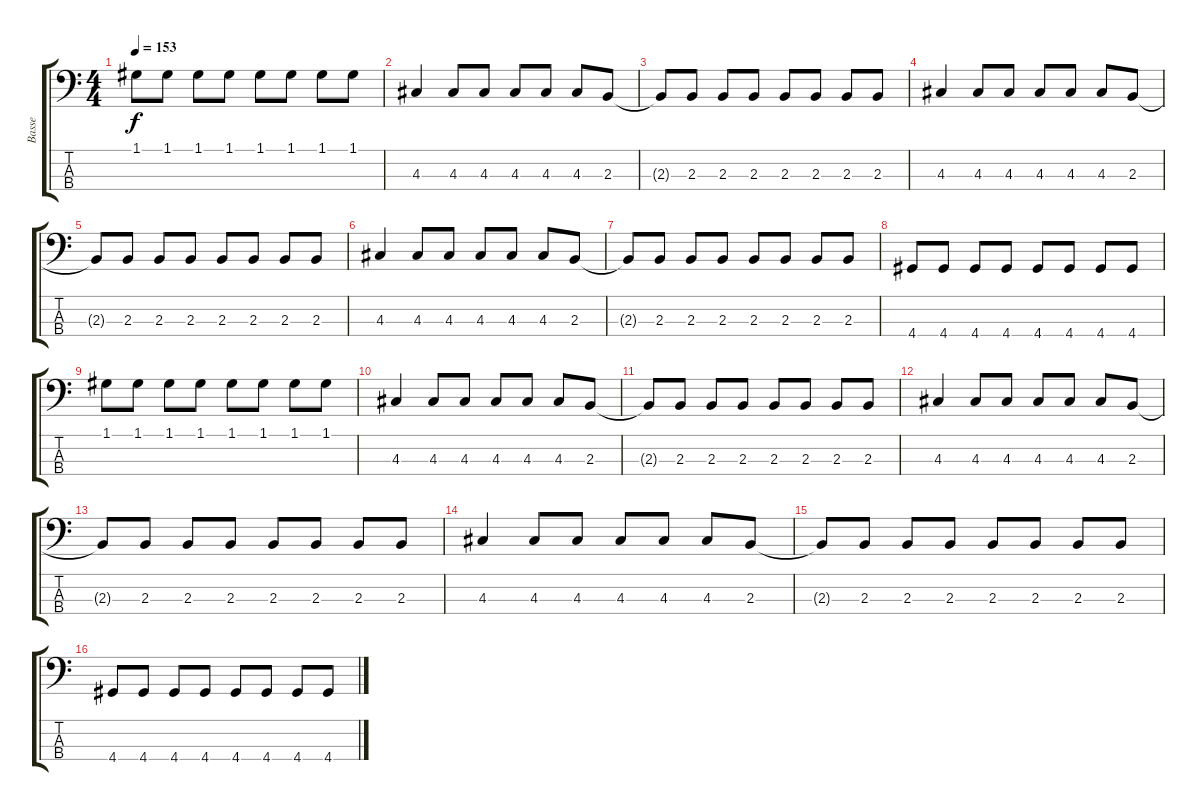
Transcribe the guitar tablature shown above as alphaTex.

\track ("Basse" "Basse") {instrument electricbassfinger}
\staff {score tabs}
\tuning (G2 D2 A1 E1) {hide}
\ts (4 4)
\tempo 153
\clef f4
\ks c
1.1.8{dy f} 1.1.8 1.1.8 1.1.8 1.1.8 1.1.8 1.1.8 1.1.8 |
4.3.4 4.3.8 4.3.8 4.3.8 4.3.8 4.3.8 2.3.8 |
2.3{t}.8 2.3.8 2.3.8 2.3.8 2.3.8 2.3.8 2.3.8 2.3.8 |
4.3.4 4.3.8 4.3.8 4.3.8 4.3.8 4.3.8 2.3.8 |
2.3{t}.8 2.3.8 2.3.8 2.3.8 2.3.8 2.3.8 2.3.8 2.3.8 |
4.3.4 4.3.8 4.3.8 4.3.8 4.3.8 4.3.8 2.3.8 |
2.3{t}.8 2.3.8 2.3.8 2.3.8 2.3.8 2.3.8 2.3.8 2.3.8 |
4.4.8 4.4.8 4.4.8 4.4.8 4.4.8 4.4.8 4.4.8 4.4.8 |
1.1.8 1.1.8 1.1.8 1.1.8 1.1.8 1.1.8 1.1.8 1.1.8 |
4.3.4 4.3.8 4.3.8 4.3.8 4.3.8 4.3.8 2.3.8 |
2.3{t}.8 2.3.8 2.3.8 2.3.8 2.3.8 2.3.8 2.3.8 2.3.8 |
4.3.4 4.3.8 4.3.8 4.3.8 4.3.8 4.3.8 2.3.8 |
2.3{t}.8 2.3.8 2.3.8 2.3.8 2.3.8 2.3.8 2.3.8 2.3.8 |
4.3.4 4.3.8 4.3.8 4.3.8 4.3.8 4.3.8 2.3.8 |
2.3{t}.8 2.3.8 2.3.8 2.3.8 2.3.8 2.3.8 2.3.8 2.3.8 |
4.4.8 4.4.8 4.4.8 4.4.8 4.4.8 4.4.8 4.4.8 4.4.8
